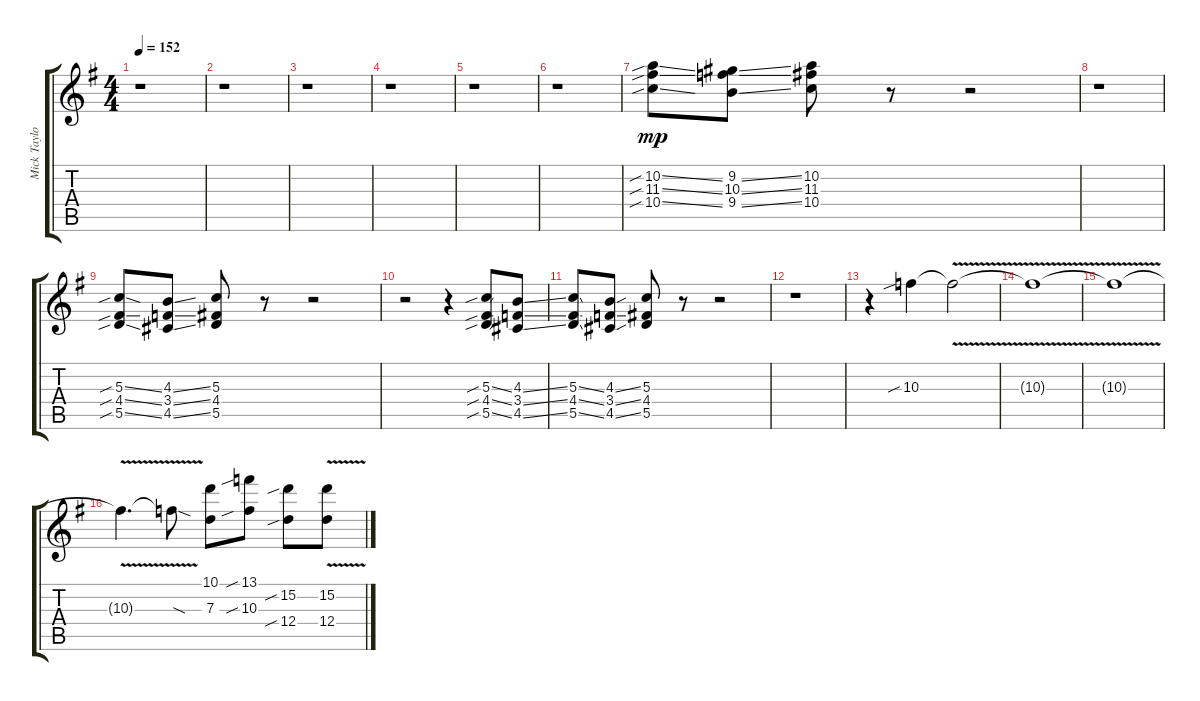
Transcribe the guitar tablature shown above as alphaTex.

\track ("Mick Taylor" "Mick Taylo") {instrument electricguitarjazz}
\staff {score tabs}
\tuning (E4 B3 G3 D3 A2 E2) {hide}
\ts (4 4)
\tempo 152
\clef g2
\ks g
r.1{dy mf} |
r.1 |
r.1 |
r.1 |
r.1 |
r.1 |
(10.2{sib ss} 11.3{sib ss} 10.4{sib ss}).8{dy mp} (9.2{ss} 10.3{ss} 9.4{ss}).8 (10.2 11.3 10.4).8 r.8 r.2 |
r.1 |
(5.3{sib ss} 4.4{sib ss} 5.5{sib ss}).8 (4.3{ss} 3.4{ss} 4.5{ss}).8 (5.3 4.4 5.5).8 r.8 r.2 |
r.2 r.4 (5.3{sib ss} 4.4{sib ss} 5.5{sib ss}).8 (4.3{ss} 3.4{ss} 4.5{ss}).8 |
(5.3{ss} 4.4{ss} 5.5{ss}).8 (4.3{ss} 3.4{ss} 4.5{ss}).8 (5.3 4.4 5.5).8 r.8 r.2 |
r.1 |
r.4 10.3{sib}.4 10.3{v t}.2 |
10.3{v t}.1 |
10.3{v t}.1 |
10.3{v t}.4{d} 10.3{sod t}.8 (10.1 7.3).8 (13.1{sib} 10.3{sib}).8 (15.2{sib} 12.4{sib}).8 (15.2{v} 12.4{v}).8
